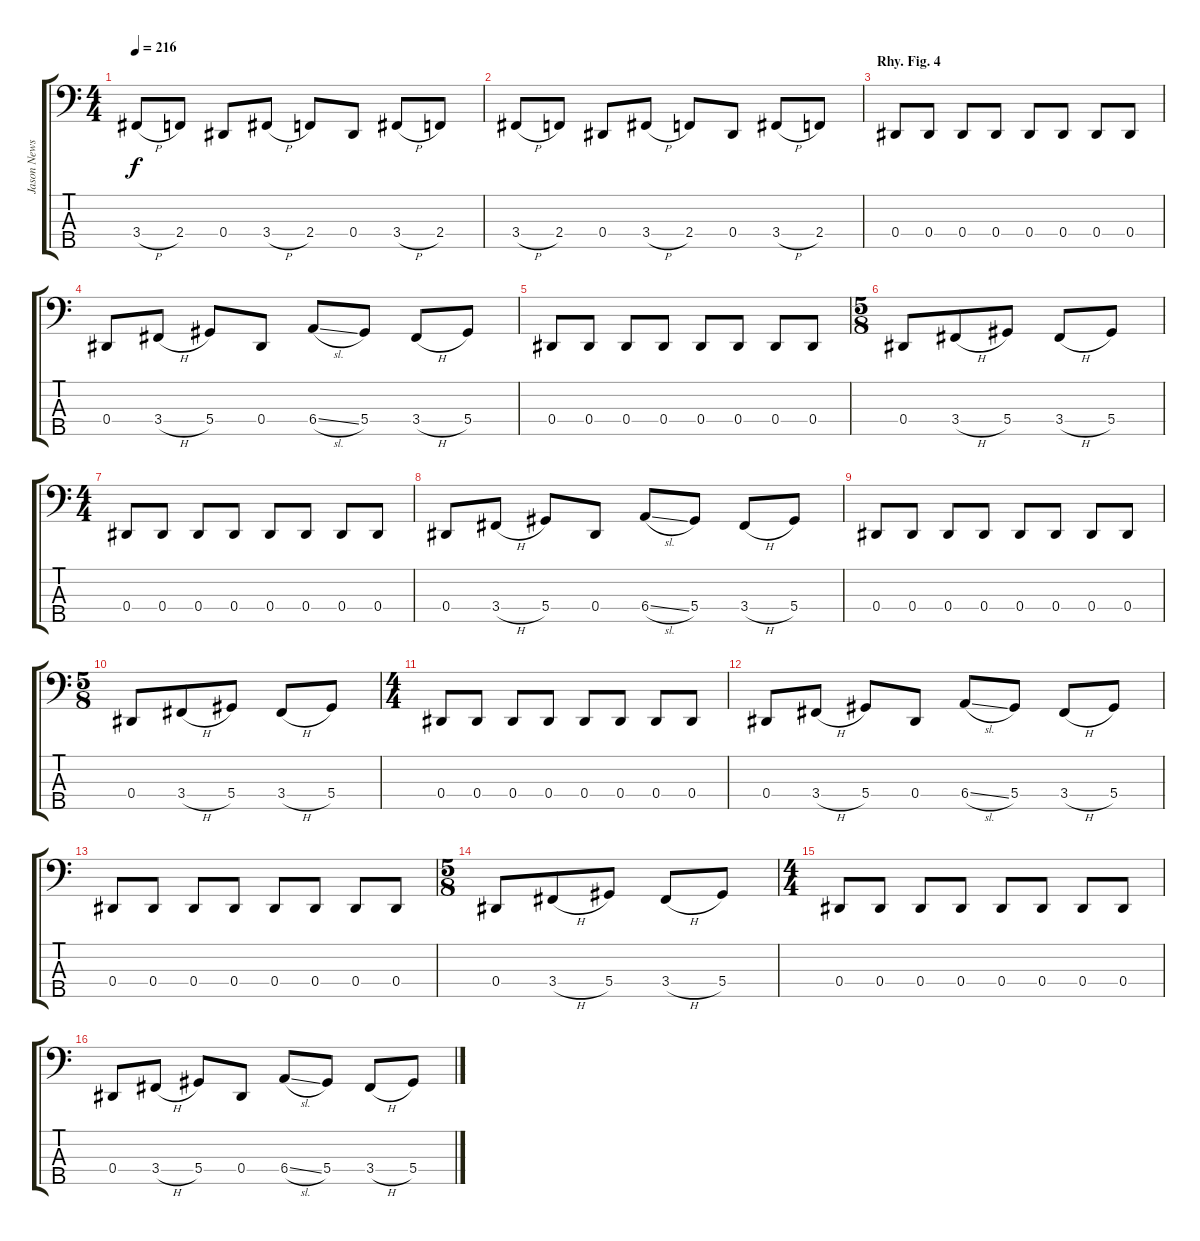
\track ("Jason Newstead (Bass)" "Jason News") {instrument electricbasspick}
\staff {score tabs}
\tuning (Gb2 Db2 Ab1 Eb1 Bb0) {hide}
\ts (4 4)
\tempo 216
\clef f4
\ks c
3.4{h}.8{dy f} 2.4.8 0.4.8 3.4{h}.8 2.4.8 0.4.8 3.4{h}.8 2.4.8 |
3.4{h}.8 2.4.8 0.4.8 3.4{h}.8 2.4.8 0.4.8 3.4{h}.8 2.4.8 |
\section ("" "Rhy. Fig. 4")
0.4.8 0.4.8 0.4.8 0.4.8 0.4.8 0.4.8 0.4.8 0.4.8 |
0.4.8 3.4{h}.8 5.4.8 0.4.8 6.4{sl}.8 5.4.8 3.4{h}.8 5.4.8 |
0.4.8 0.4.8 0.4.8 0.4.8 0.4.8 0.4.8 0.4.8 0.4.8 |
\ts (5 8)
0.4.8 3.4{h}.8 5.4.8 3.4{h}.8 5.4.8 |
\ts (4 4)
0.4.8 0.4.8 0.4.8 0.4.8 0.4.8 0.4.8 0.4.8 0.4.8 |
0.4.8 3.4{h}.8 5.4.8 0.4.8 6.4{sl}.8 5.4.8 3.4{h}.8 5.4.8 |
0.4.8 0.4.8 0.4.8 0.4.8 0.4.8 0.4.8 0.4.8 0.4.8 |
\ts (5 8)
0.4.8 3.4{h}.8 5.4.8 3.4{h}.8 5.4.8 |
\ts (4 4)
0.4.8 0.4.8 0.4.8 0.4.8 0.4.8 0.4.8 0.4.8 0.4.8 |
0.4.8 3.4{h}.8 5.4.8 0.4.8 6.4{sl}.8 5.4.8 3.4{h}.8 5.4.8 |
0.4.8 0.4.8 0.4.8 0.4.8 0.4.8 0.4.8 0.4.8 0.4.8 |
\ts (5 8)
0.4.8 3.4{h}.8 5.4.8 3.4{h}.8 5.4.8 |
\ts (4 4)
0.4.8 0.4.8 0.4.8 0.4.8 0.4.8 0.4.8 0.4.8 0.4.8 |
0.4.8 3.4{h}.8 5.4.8 0.4.8 6.4{sl}.8 5.4.8 3.4{h}.8 5.4.8
